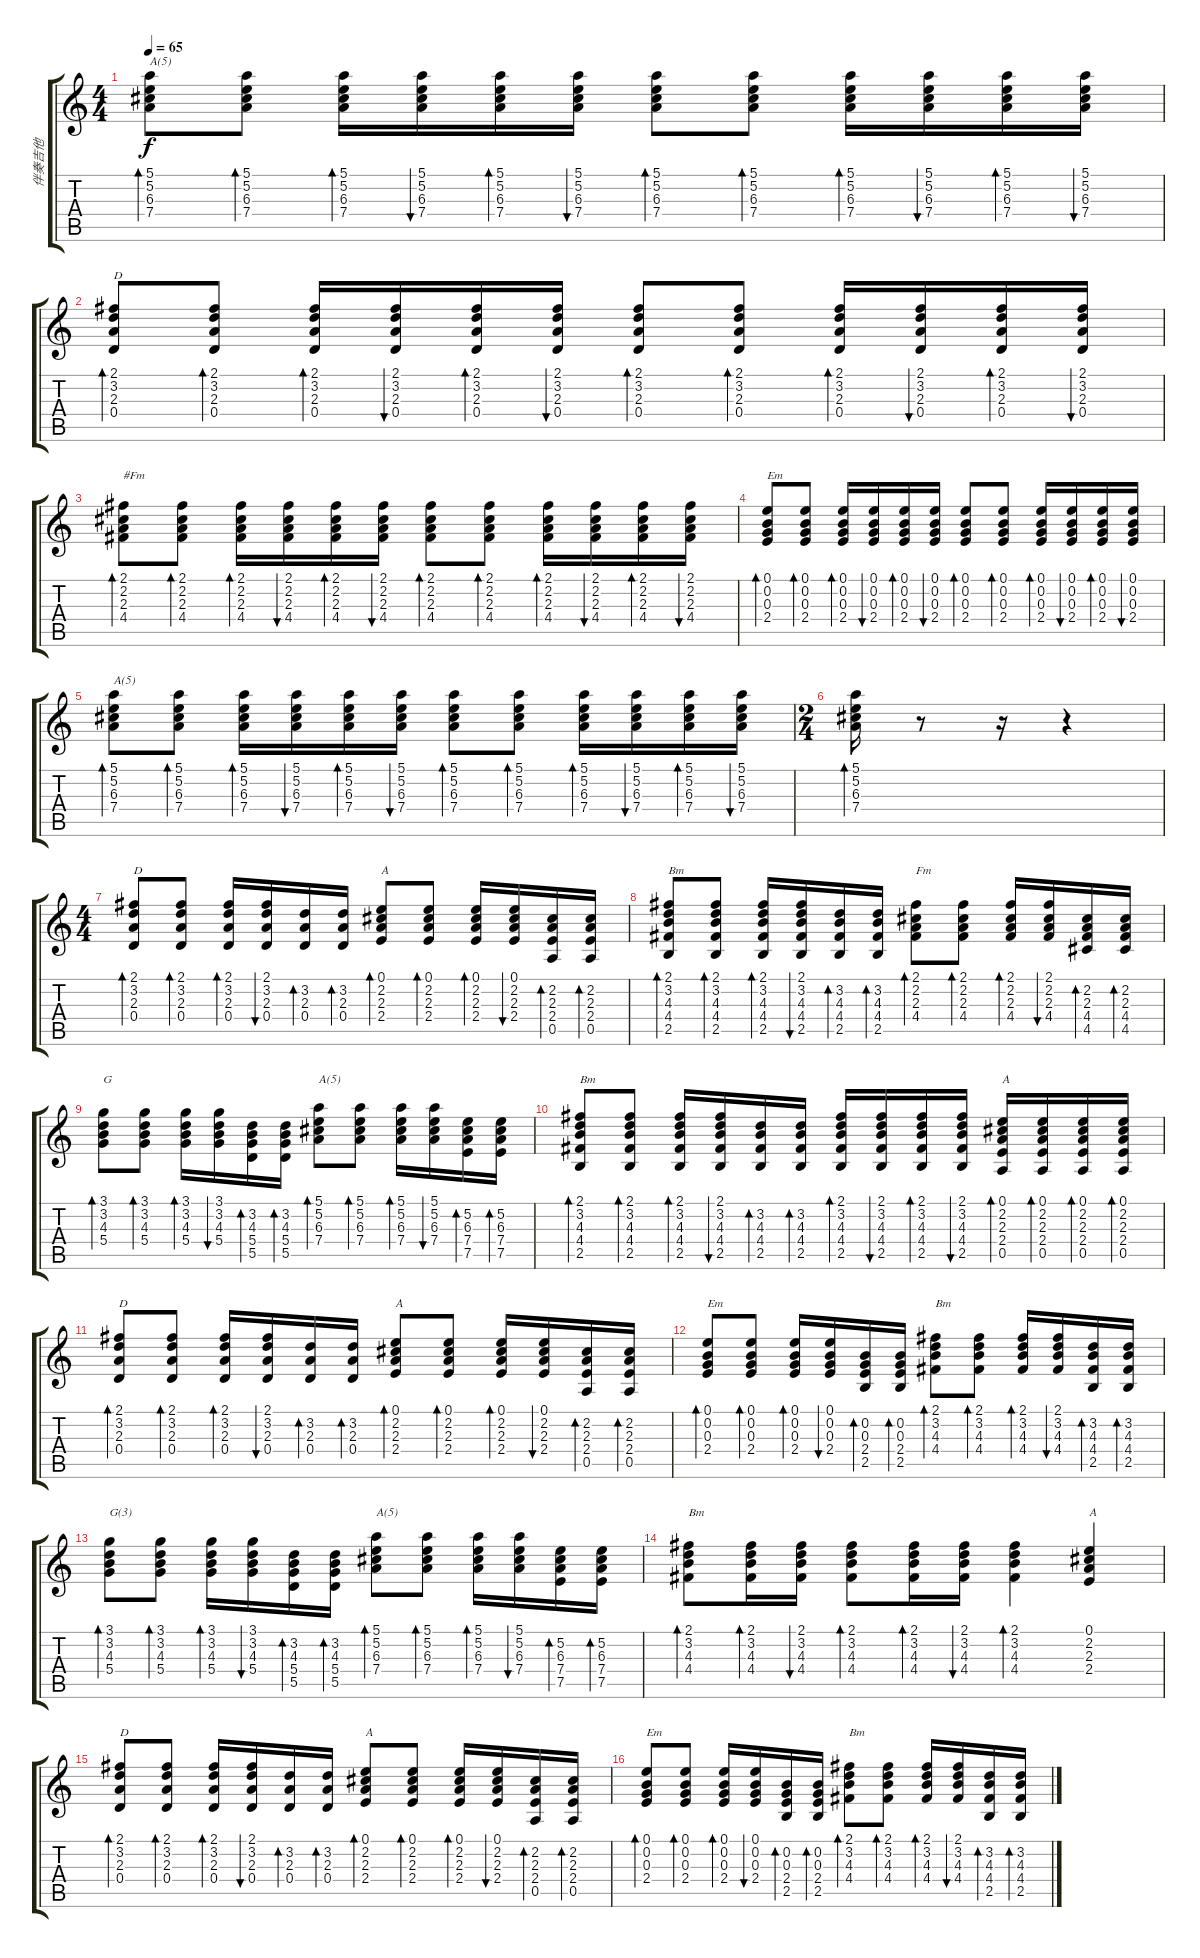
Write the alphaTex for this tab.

\track ("伴奏吉他" "伴奏吉他") {instrument acousticguitarsteel}
\staff {score tabs}
\tuning (E4 B3 G3 D3 A2 E2) {hide}
\ts (4 4)
\tempo 65
\clef g2
\ks c
(5.1 5.2 6.3 7.4).8{bd 30 txt "A(5)" dy f} (5.1 5.2 6.3 7.4).8{bd 30} (5.1 5.2 6.3 7.4).16{bd 30} (5.1 5.2 6.3 7.4).16{bu 30} (5.1 5.2 6.3 7.4).16{bd 30} (5.1 5.2 6.3 7.4).16{bu 30} (5.1 5.2 6.3 7.4).8{bd 30} (5.1 5.2 6.3 7.4).8{bd 30} (5.1 5.2 6.3 7.4).16{bd 30} (5.1 5.2 6.3 7.4).16{bu 30} (5.1 5.2 6.3 7.4).16{bd 30} (5.1 5.2 6.3 7.4).16{bu 30} |
(2.1 3.2 2.3 0.4).8{bd 30 txt "D"} (2.1 3.2 2.3 0.4).8{bd 30} (2.1 3.2 2.3 0.4).16{bd 30} (2.1 3.2 2.3 0.4).16{bu 30} (2.1 3.2 2.3 0.4).16{bd 30} (2.1 3.2 2.3 0.4).16{bu 30} (2.1 3.2 2.3 0.4).8{bd 30} (2.1 3.2 2.3 0.4).8{bd 30} (2.1 3.2 2.3 0.4).16{bd 30} (2.1 3.2 2.3 0.4).16{bu 30} (2.1 3.2 2.3 0.4).16{bd 30} (2.1 3.2 2.3 0.4).16{bu 30} |
(2.1 2.2 2.3 4.4).8{bd 30 txt "#Fm"} (2.1 2.2 2.3 4.4).8{bd 30} (2.1 2.2 2.3 4.4).16{bd 30} (2.1 2.2 2.3 4.4).16{bu 30} (2.1 2.2 2.3 4.4).16{bd 30} (2.1 2.2 2.3 4.4).16{bu 30} (2.1 2.2 2.3 4.4).8{bd 30} (2.1 2.2 2.3 4.4).8{bd 30} (2.1 2.2 2.3 4.4).16{bd 30} (2.1 2.2 2.3 4.4).16{bu 30} (2.1 2.2 2.3 4.4).16{bd 30} (2.1 2.2 2.3 4.4).16{bu 30} |
(0.1 0.2 0.3 2.4).8{bd 30 txt "Em"} (0.1 0.2 0.3 2.4).8{bd 30} (0.1 0.2 0.3 2.4).16{bd 30} (0.1 0.2 0.3 2.4).16{bu 30} (0.1 0.2 0.3 2.4).16{bd 30} (0.1 0.2 0.3 2.4).16{bu 30} (0.1 0.2 0.3 2.4).8{bd 30} (0.1 0.2 0.3 2.4).8{bd 30} (0.1 0.2 0.3 2.4).16{bd 30} (0.1 0.2 0.3 2.4).16{bu 30} (0.1 0.2 0.3 2.4).16{bd 30} (0.1 0.2 0.3 2.4).16{bu 30} |
(5.1 5.2 6.3 7.4).8{bd 30 txt "A(5)"} (5.1 5.2 6.3 7.4).8{bd 30} (5.1 5.2 6.3 7.4).16{bd 30} (5.1 5.2 6.3 7.4).16{bu 30} (5.1 5.2 6.3 7.4).16{bd 30} (5.1 5.2 6.3 7.4).16{bu 30} (5.1 5.2 6.3 7.4).8{bd 30} (5.1 5.2 6.3 7.4).8{bd 30} (5.1 5.2 6.3 7.4).16{bd 30} (5.1 5.2 6.3 7.4).16{bu 30} (5.1 5.2 6.3 7.4).16{bd 30} (5.1 5.2 6.3 7.4).16{bu 30} |
\ts (2 4)
(5.1 5.2 6.3 7.4).16{bd 30} r.8 r.16 r.4 |
\ts (4 4)
(2.1 3.2 2.3 0.4).8{bd 30 txt "D"} (2.1 3.2 2.3 0.4).8{bd 30} (2.1 3.2 2.3 0.4).16{bd 30} (2.1 3.2 2.3 0.4).16{bu 30} (3.2 2.3 0.4).16{bd 30} (3.2 2.3 0.4).16{bd 30} (0.1 2.2 2.3 2.4).8{bd 30 txt "A"} (0.1 2.2 2.3 2.4).8{bd 30} (0.1 2.2 2.3 2.4).16{bd 30} (0.1 2.2 2.3 2.4).16{bu 30} (2.2 2.3 2.4 0.5).16{bd 30} (2.2 2.3 2.4 0.5).16{bd 30} |
(2.1 3.2 4.3 4.4 2.5).8{bd 30 txt "Bm"} (2.1 3.2 4.3 4.4 2.5).8{bd 30} (2.1 3.2 4.3 4.4 2.5).16{bd 30} (2.1 3.2 4.3 4.4 2.5).16{bu 30} (3.2 4.3 4.4 2.5).16{bd 30} (3.2 4.3 4.4 2.5).16{bd 30} (2.1 2.2 2.3 4.4).8{bd 30 txt "Fm"} (2.1 2.2 2.3 4.4).8{bd 30} (2.1 2.2 2.3 4.4).16{bd 30} (2.1 2.2 2.3 4.4).16{bu 30} (2.2 2.3 4.4 4.5).16{bd 30} (2.2 2.3 4.4 4.5).16{bd 30} |
(3.1 3.2 4.3 5.4).8{bd 30 txt "G"} (3.1 3.2 4.3 5.4).8{bd 30} (3.1 3.2 4.3 5.4).16{bd 30} (3.1 3.2 4.3 5.4).16{bu 30} (3.2 4.3 5.4 5.5).16{bd 30} (3.2 4.3 5.4 5.5).16{bd 30} (5.1 5.2 6.3 7.4).8{bd 30 txt "A(5)"} (5.1 5.2 6.3 7.4).8{bd 30} (5.1 5.2 6.3 7.4).16{bd 30} (5.1 5.2 6.3 7.4).16{bu 30} (5.2 6.3 7.4 7.5).16{bd 30} (5.2 6.3 7.4 7.5).16{bd 30} |
(2.1 3.2 4.3 4.4 2.5).8{bd 30 txt "Bm"} (2.1 3.2 4.3 4.4 2.5).8{bd 30} (2.1 3.2 4.3 4.4 2.5).16{bd 30} (2.1 3.2 4.3 4.4 2.5).16{bu 30} (3.2 4.3 4.4 2.5).16{bd 30} (3.2 4.3 4.4 2.5).16{bd 30} (2.1 3.2 4.3 4.4 2.5).16{bd 30} (2.1 3.2 4.3 4.4 2.5).16{bu 30} (2.1 3.2 4.3 4.4 2.5).16{bd 30} (2.1 3.2 4.3 4.4 2.5).16{bu 30} (0.1 2.2 2.3 2.4 0.5).16{bd 30 txt "A"} (0.1 2.2 2.3 2.4 0.5).16{bd 30} (0.1 2.2 2.3 2.4 0.5).16{bd 30} (0.1 2.2 2.3 2.4 0.5).16{bd 30} |
(2.1 3.2 2.3 0.4).8{bd 30 txt "D"} (2.1 3.2 2.3 0.4).8{bd 30} (2.1 3.2 2.3 0.4).16{bd 30} (2.1 3.2 2.3 0.4).16{bu 30} (3.2 2.3 0.4).16{bd 30} (3.2 2.3 0.4).16{bd 30} (0.1 2.2 2.3 2.4).8{bd 30 txt "A"} (0.1 2.2 2.3 2.4).8{bd 30} (0.1 2.2 2.3 2.4).16{bd 30} (0.1 2.2 2.3 2.4).16{bu 30} (2.2 2.3 2.4 0.5).16{bd 30} (2.2 2.3 2.4 0.5).16{bd 30} |
(0.1 0.2 0.3 2.4).8{bd 30 txt "Em"} (0.1 0.2 0.3 2.4).8{bd 30} (0.1 0.2 0.3 2.4).16{bd 30} (0.1 0.2 0.3 2.4).16{bu 30} (0.2 0.3 2.4 2.5).16{bd 30} (0.2 0.3 2.4 2.5).16{bd 30} (2.1 3.2 4.3 4.4).8{bd 30 txt "Bm"} (2.1 3.2 4.3 4.4).8{bd 30} (2.1 3.2 4.3 4.4).16{bd 30} (2.1 3.2 4.3 4.4).16{bu 30} (3.2 4.3 4.4 2.5).16{bd 30} (3.2 4.3 4.4 2.5).16{bd 30} |
(3.1 3.2 4.3 5.4).8{bd 30 txt "G(3)"} (3.1 3.2 4.3 5.4).8{bd 30} (3.1 3.2 4.3 5.4).16{bd 30} (3.1 3.2 4.3 5.4).16{bu 30} (3.2 4.3 5.4 5.5).16{bd 30} (3.2 4.3 5.4 5.5).16{bd 30} (5.1 5.2 6.3 7.4).8{bd 30 txt "A(5)"} (5.1 5.2 6.3 7.4).8{bd 30} (5.1 5.2 6.3 7.4).16{bd 30} (5.1 5.2 6.3 7.4).16{bu 30} (5.2 6.3 7.4 7.5).16{bd 30} (5.2 6.3 7.4 7.5).16{bd 30} |
(2.1 3.2 4.3 4.4).8{bd 30 txt "Bm"} (2.1 3.2 4.3 4.4).16{bd 30} (2.1 3.2 4.3 4.4).16{bu 30} (2.1 3.2 4.3 4.4).8{bd 30} (2.1 3.2 4.3 4.4).16{bd 30} (2.1 3.2 4.3 4.4).16{bu 30} (2.1 3.2 4.3 4.4).4{bd 30} (0.1 2.2 2.3 2.4).4{txt "A"} |
(2.1 3.2 2.3 0.4).8{bd 30 txt "D"} (2.1 3.2 2.3 0.4).8{bd 30} (2.1 3.2 2.3 0.4).16{bd 30} (2.1 3.2 2.3 0.4).16{bu 30} (3.2 2.3 0.4).16{bd 30} (3.2 2.3 0.4).16{bd 30} (0.1 2.2 2.3 2.4).8{bd 30 txt "A"} (0.1 2.2 2.3 2.4).8{bd 30} (0.1 2.2 2.3 2.4).16{bd 30} (0.1 2.2 2.3 2.4).16{bu 30} (2.2 2.3 2.4 0.5).16{bd 30} (2.2 2.3 2.4 0.5).16{bd 30} |
(0.1 0.2 0.3 2.4).8{bd 30 txt "Em"} (0.1 0.2 0.3 2.4).8{bd 30} (0.1 0.2 0.3 2.4).16{bd 30} (0.1 0.2 0.3 2.4).16{bu 30} (0.2 0.3 2.4 2.5).16{bd 30} (0.2 0.3 2.4 2.5).16{bd 30} (2.1 3.2 4.3 4.4).8{bd 30 txt "Bm"} (2.1 3.2 4.3 4.4).8{bd 30} (2.1 3.2 4.3 4.4).16{bd 30} (2.1 3.2 4.3 4.4).16{bu 30} (3.2 4.3 4.4 2.5).16{bd 30} (3.2 4.3 4.4 2.5).16{bd 30}
